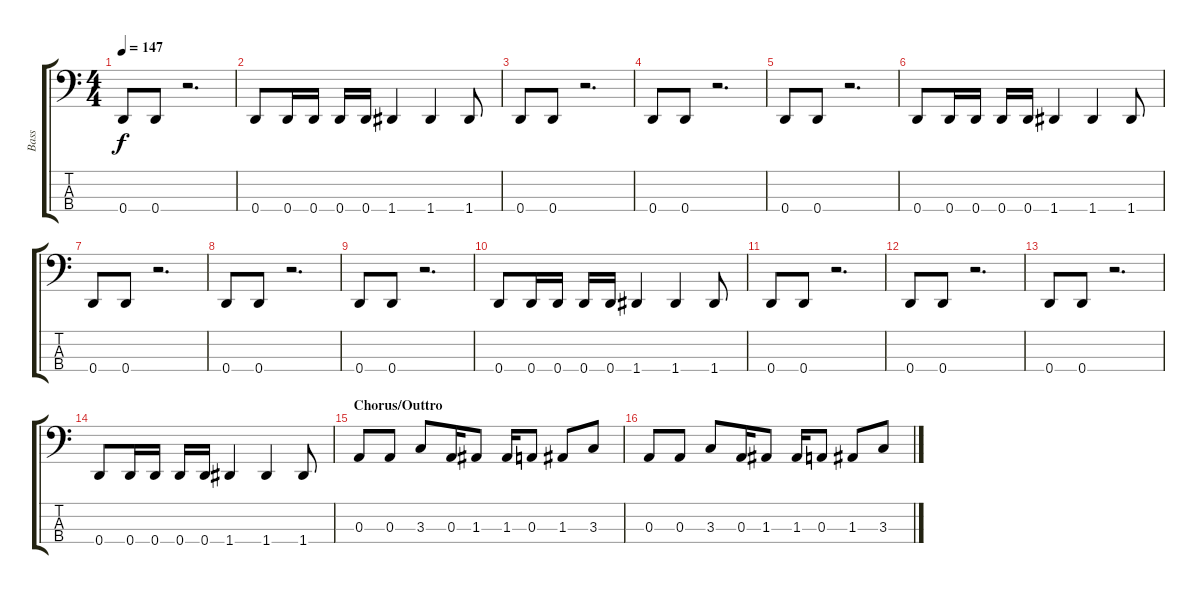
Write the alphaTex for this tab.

\track ("Bass" "Bass") {instrument electricbasspick}
\staff {score tabs}
\tuning (G2 D2 A1 D1) {hide}
\ts (4 4)
\tempo 147
\clef f4
\ks c
0.4.8{dy f} 0.4.8 r.2{d} |
0.4.8 0.4.16 0.4.16 0.4.16 0.4.16 1.4.4 1.4.4 1.4.8 |
0.4.8 0.4.8 r.2{d} |
0.4.8 0.4.8 r.2{d} |
0.4.8 0.4.8 r.2{d} |
0.4.8 0.4.16 0.4.16 0.4.16 0.4.16 1.4.4 1.4.4 1.4.8 |
0.4.8 0.4.8 r.2{d} |
0.4.8 0.4.8 r.2{d} |
0.4.8 0.4.8 r.2{d} |
0.4.8 0.4.16 0.4.16 0.4.16 0.4.16 1.4.4 1.4.4 1.4.8 |
0.4.8 0.4.8 r.2{d} |
0.4.8 0.4.8 r.2{d} |
0.4.8 0.4.8 r.2{d} |
0.4.8 0.4.16 0.4.16 0.4.16 0.4.16 1.4.4 1.4.4 1.4.8 |
\section ("" "Chorus/Outtro")
0.3.8 0.3.8 3.3.8 0.3.16 1.3.8 1.3.16 0.3.8 1.3.8 3.3.8 |
0.3.8 0.3.8 3.3.8 0.3.16 1.3.8 1.3.16 0.3.8 1.3.8 3.3.8
